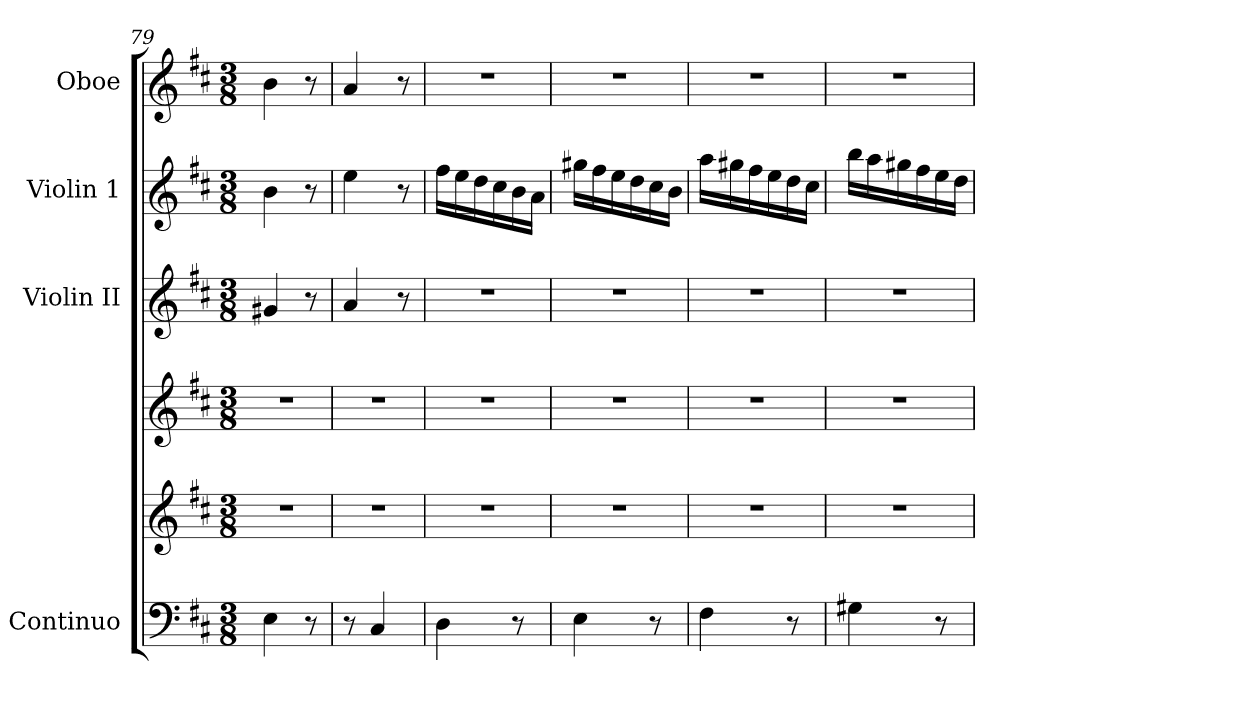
**kern	**kern	**kern	**kern	**kern	**kern
*part5	*part5	*part4	*part3	*part2	*part1
*staff6	*staff5	*staff4	*staff3	*staff2	*staff1
*I"Continuo	*	*I""Contr- alto"	*I"Violin II	*I"Violin 1	*I"Oboe
*I'Cont.	*	*I'A.	*I'Vln. II	*I'Vln. 1	*I'Ob.
*clefF4	*clefG2	*clefG2	*clefG2	*clefG2	*clefG2
*k[f#c#]	*k[f#c#]	*k[f#c#]	*k[f#c#]	*k[f#c#]	*k[f#c#]
*D:	*D:	*D:	*D:	*D:	*D:
*M3/8	*M3/8	*M3/8	*M3/8	*M3/8	*M3/8
=79	=79	=79	=79	=79	=79
!	!LO:N:vis=1	!LO:N:vis=1	!	!	!
4Ei\	4.r	4.r	4g#Xi/	4bi\	4bi\
8r	.	.	8r	8r	8r
=80	=80	=80	=80	=80	=80
!	!LO:N:vis=1	!LO:N:vis=1	!	!	!
8r	4.r	4.r	4ai/	4eei\	4ai/
4C#i/	.	.	.	.	.
.	.	.	8r	8r	8r
!!LO:LB:g=z
=81	=81	=81	=81	=81	=81
!	!LO:N:vis=1	!LO:N:vis=1	!LO:N:vis=1	!	!LO:N:vis=1
4Di\	4.r	4.r	4.r	16ff#i\LL	4.r
.	.	.	.	16eei\	.
.	.	.	.	16ddi\	.
.	.	.	.	16cc#i\	.
8r	.	.	.	16bi\	.
.	.	.	.	16ai\JJ	.
=82	=82	=82	=82	=82	=82
!	!LO:N:vis=1	!LO:N:vis=1	!LO:N:vis=1	!	!LO:N:vis=1
4Ei\	4.r	4.r	4.r	16gg#Xi\LL	4.r
.	.	.	.	16ff#i\	.
.	.	.	.	16eei\	.
.	.	.	.	16ddi\	.
8r	.	.	.	16cc#i\	.
.	.	.	.	16bi\JJ	.
=83	=83	=83	=83	=83	=83
!	!LO:N:vis=1	!LO:N:vis=1	!LO:N:vis=1	!	!LO:N:vis=1
4F#i\	4.r	4.r	4.r	16aai\LL	4.r
.	.	.	.	16gg#Xi\	.
.	.	.	.	16ff#i\	.
.	.	.	.	16eei\	.
8r	.	.	.	16ddi\	.
.	.	.	.	16cc#i\JJ	.
=84	=84	=84	=84	=84	=84
!	!LO:N:vis=1	!LO:N:vis=1	!LO:N:vis=1	!	!LO:N:vis=1
4G#Xi\	4.r	4.r	4.r	16bbi\LL	4.r
.	.	.	.	16aai\	.
.	.	.	.	16gg#Xi\	.
.	.	.	.	16ff#i\	.
8r	.	.	.	16eei\	.
.	.	.	.	16ddi\JJ	.
=	=	=	=	=	=
*-	*-	*-	*-	*-	*-
